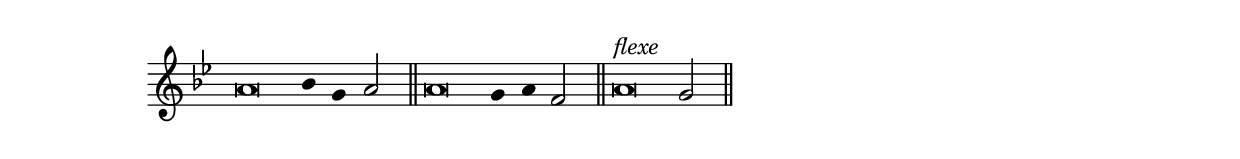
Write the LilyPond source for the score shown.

%% Do not edit this file; it is auto-generated from LSR http://lsr.dsi.unimi.it
%% This file is in the public domain.
\version "2.11.38"

\header {
  lsrtags = "rhythms, vocal-music, ancient-notation, contexts-and-engravers"

  texidoc = "
This form of notation is used for the chant of the Psalms, where verses
aren't always the same length.

"
  doctitle = "Chant or psalms notation"
} % begin verbatim
stemOn = { \override Staff.Stem #'transparent = ##f }
stemOff = { \override Staff.Stem #'transparent = ##t }

\score {
  \new Staff \with { \remove "Time_signature_engraver" }
  {
    \key g \minor
    \set Score.timing = ##f
    \stemOff a'\breve bes'4 g'4
    \stemOn a'2 \bar "||"
    \stemOff a'\breve g'4 a'4
    \stemOn f'2 \bar "||"
    \stemOff a'\breve^\markup { \italic flexe }
    \stemOn g'2 \bar "||"
  }
}
